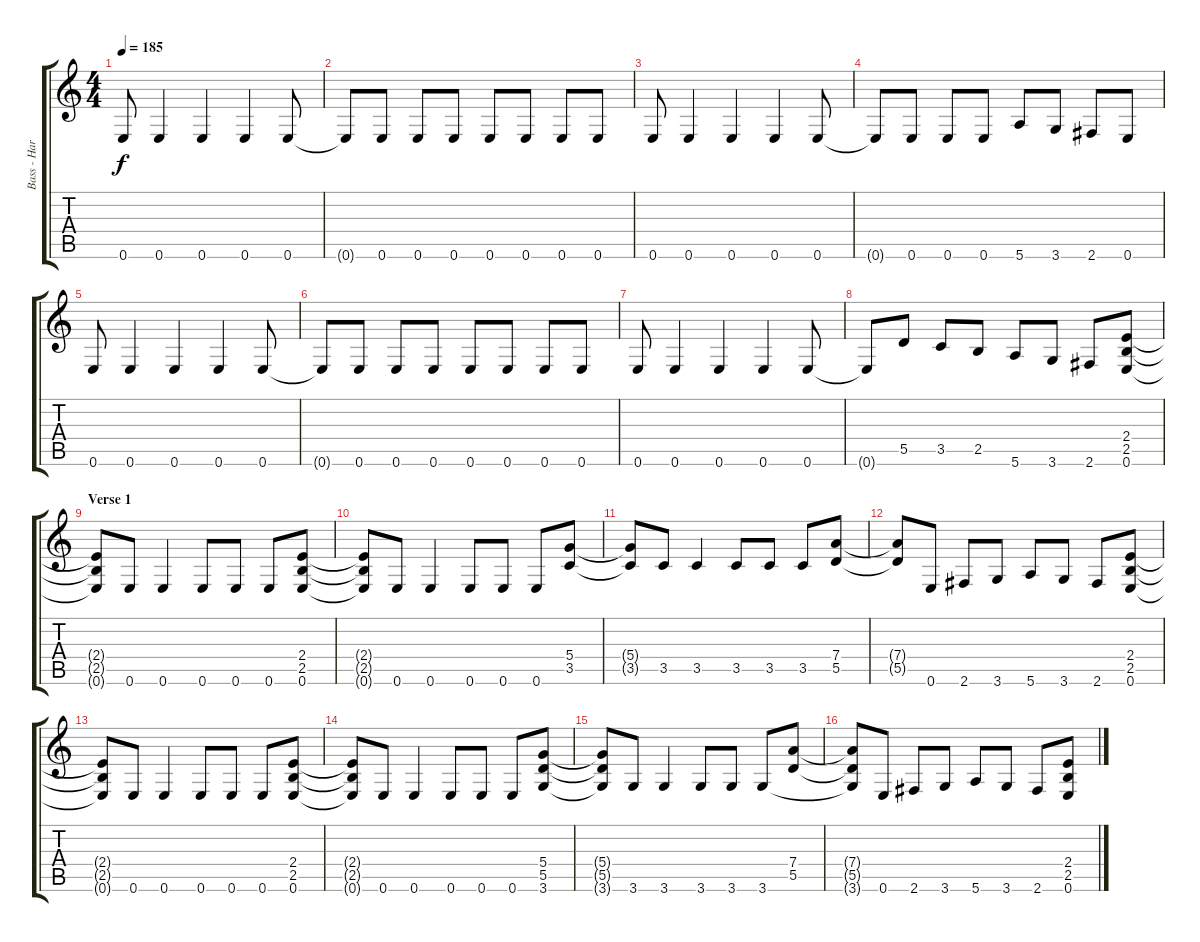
\track ("Bass - Harris" "Bass - Har") {instrument electricbassfinger}
\staff {score tabs}
\tuning (E4 B3 G3 D3 A2 E2) {hide}
\ts (4 4)
\tempo 185
\clef g2
\ks c
0.6.8{dy f instrument electricbassfinger} 0.6.4 0.6.4 0.6.4 0.6.8 |
0.6{t}.8 0.6.8 0.6.8 0.6.8 0.6.8 0.6.8 0.6.8 0.6.8 |
0.6.8 0.6.4 0.6.4 0.6.4 0.6.8 |
0.6{t}.8 0.6.8 0.6.8 0.6.8 5.6.8 3.6.8 2.6.8 0.6.8 |
0.6.8 0.6.4 0.6.4 0.6.4 0.6.8 |
0.6{t}.8 0.6.8 0.6.8 0.6.8 0.6.8 0.6.8 0.6.8 0.6.8 |
0.6.8 0.6.4 0.6.4 0.6.4 0.6.8 |
0.6{t}.8 5.5.8 3.5.8 2.5.8 5.6.8 3.6.8 2.6.8 (2.4 2.5 0.6).8 |
\section ("" "Verse 1")
(2.4{t} 2.5{t} 0.6{t}).8 0.6.8 0.6.4 0.6.8 0.6.8 0.6.8 (2.4 2.5 0.6).8 |
(2.4{t} 2.5{t} 0.6{t}).8 0.6.8 0.6.4 0.6.8 0.6.8 0.6.8 (5.4 3.5).8 |
(5.4{t} 3.5{t}).8 3.5.8 3.5.4 3.5.8 3.5.8 3.5.8 (7.4 5.5).8 |
(7.4{t} 5.5{t}).8 0.6.8 2.6.8 3.6.8 5.6.8 3.6.8 2.6.8 (2.4 2.5 0.6).8 |
(2.4{t} 2.5{t} 0.6{t}).8 0.6.8 0.6.4 0.6.8 0.6.8 0.6.8 (2.4 2.5 0.6).8 |
(2.4{t} 2.5{t} 0.6{t}).8 0.6.8 0.6.4 0.6.8 0.6.8 0.6.8 (5.4 5.5 3.6).8 |
(5.4{t} 5.5{t} 3.6{t}).8 3.6.8 3.6.4 3.6.8 3.6.8 3.6.8 (7.4 5.5).8 |
(7.4{t} 5.5{t} 3.6{t}).8 0.6.8 2.6.8 3.6.8 5.6.8 3.6.8 2.6.8 (2.4 2.5 0.6).8
